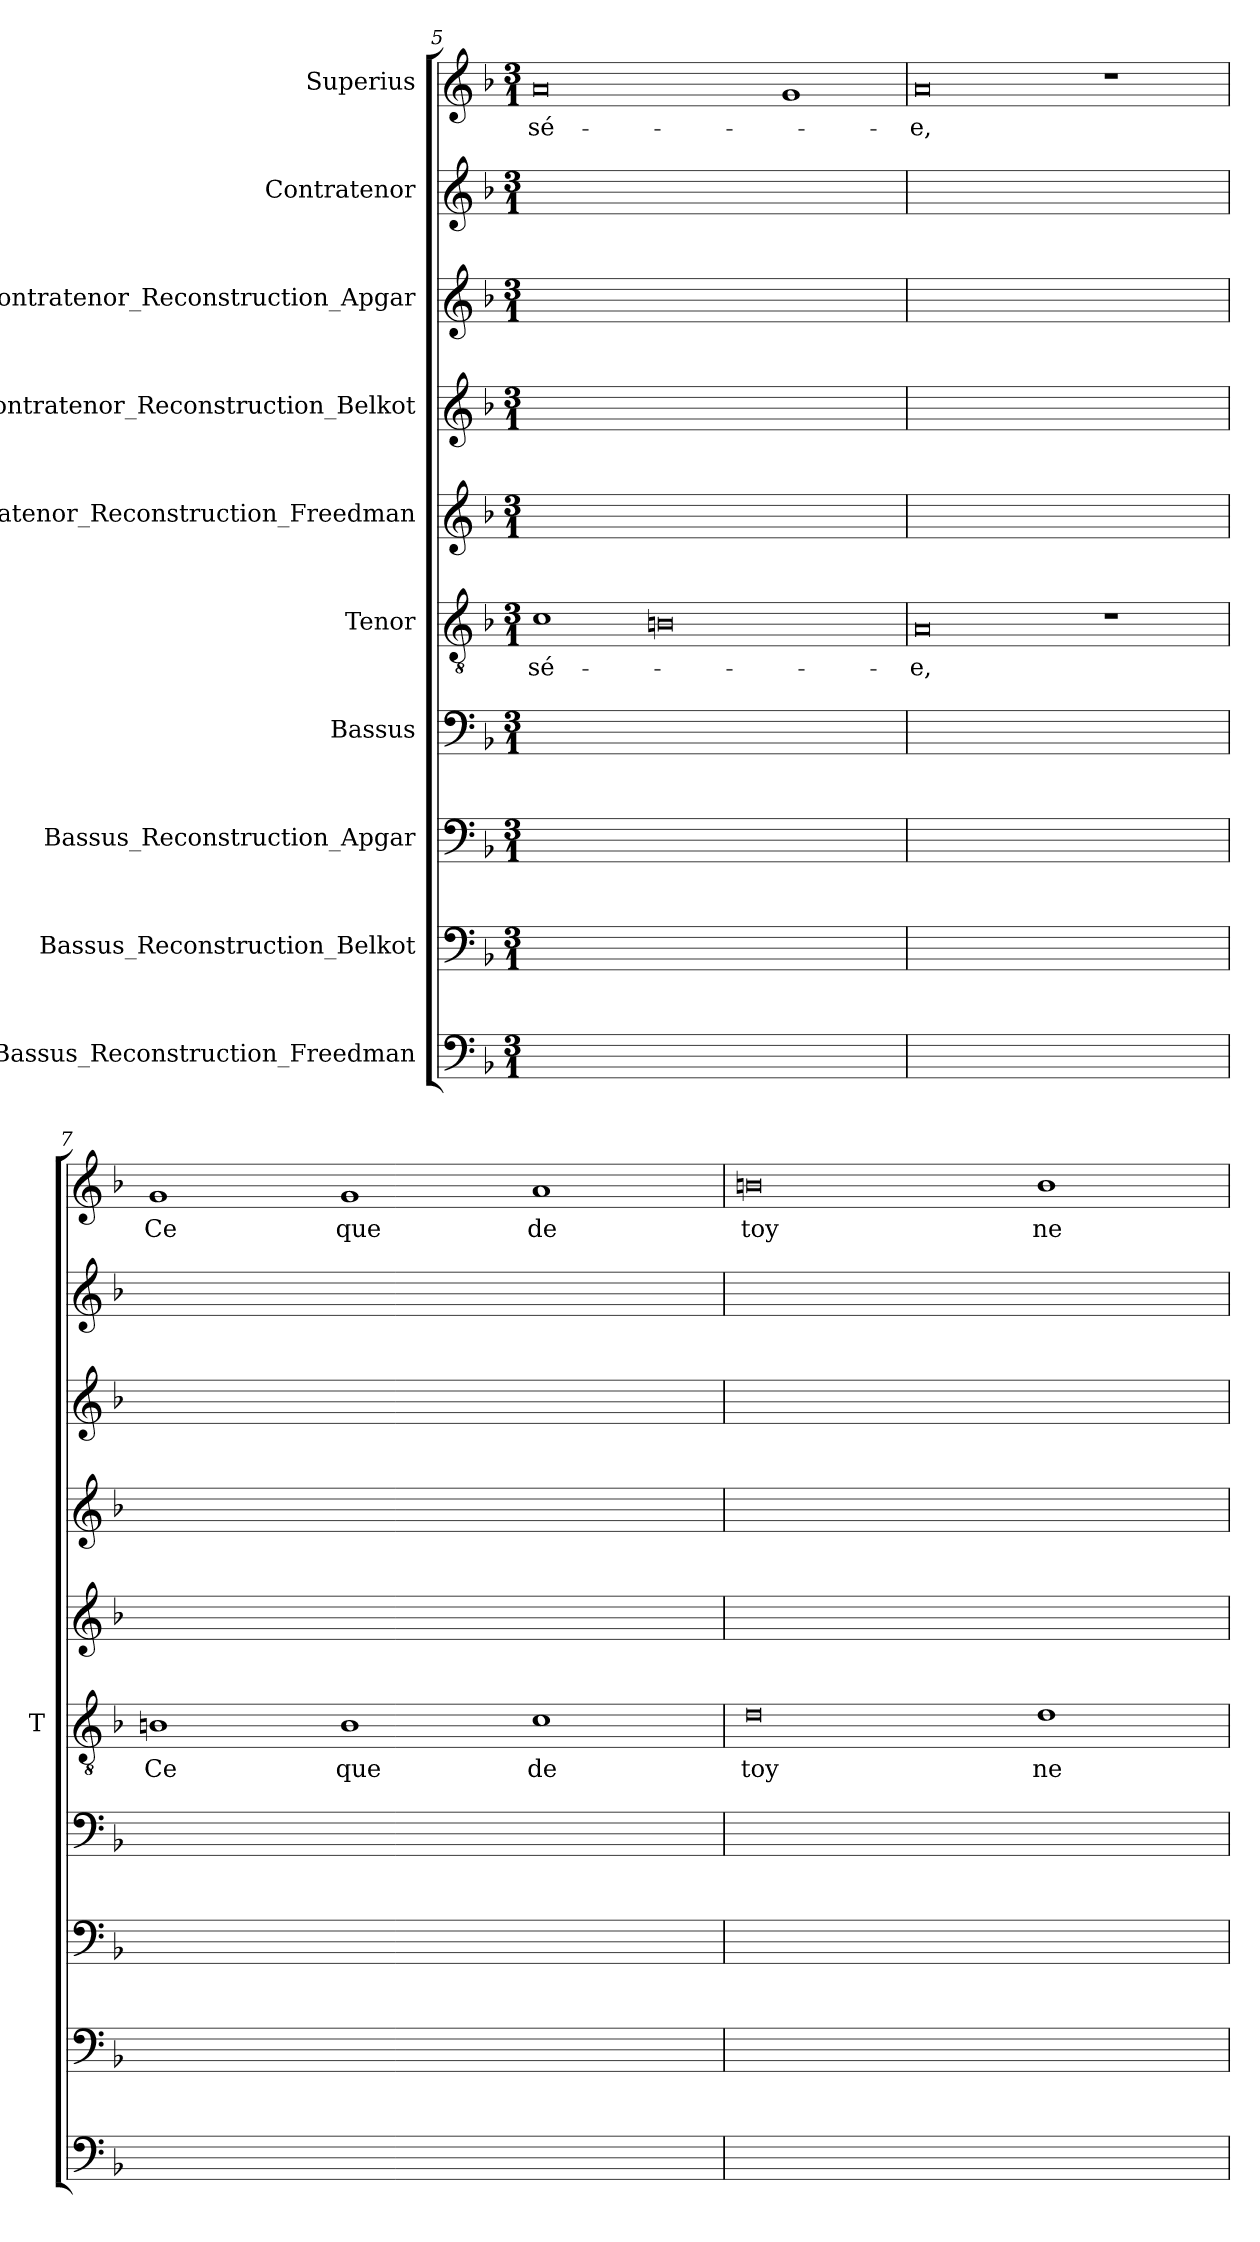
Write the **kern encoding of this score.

**kern	**kern	**kern	**kern	**kern	**text	**kern	**kern	**kern	**kern	**kern	**text
*part10	*part9	*part8	*part7	*part6	*part6	*part5	*part4	*part3	*part2	*part1	*part1
*staff10	*staff9	*staff8	*staff7	*staff6	*staff6	*staff5	*staff4	*staff3	*staff2	*staff1	*staff1
*I"Bassus_Reconstruction_Freedman	*I"Bassus_Reconstruction_Belkot	*I"Bassus_Reconstruction_Apgar	*I"Bassus	*I"Tenor	*	*I"Contratenor_Reconstruction_Freedman	*I"Contratenor_Reconstruction_Belkot	*I"Contratenor_Reconstruction_Apgar	*I"Contratenor	*I"Superius	*
*	*	*	*	*I'T	*	*	*	*	*	*	*
*clefF4	*clefF4	*clefF4	*clefF4	*clefGv2	*	*clefG2	*clefG2	*clefG2	*clefG2	*clefG2	*
*k[b-]	*k[b-]	*k[b-]	*k[b-]	*k[b-]	*	*k[b-]	*k[b-]	*k[b-]	*k[b-]	*k[b-]	*
*M3/1	*M3/1	*M3/1	*M3/1	*M3/1	*	*M3/1	*M3/1	*M3/1	*M3/1	*M3/1	*
=5	=5	=5	=5	=5	=5	=5	=5	=5	=5	=5	=5
0.ryy	0.ryy	0.ryy	0.ryy	1c	sé-	0.ryy	0.ryy	0.ryy	0.ryy	0a	sé-
.	.	.	.	0Bn	.	.	.	.	.	.	.
.	.	.	.	.	.	.	.	.	.	1g	.
=6	=6	=6	=6	=6	=6	=6	=6	=6	=6	=6	=6
0.ryy	0.ryy	0.ryy	0.ryy	0A	-e,	0.ryy	0.ryy	0.ryy	0.ryy	0a	-e,
.	.	.	.	1r	.	.	.	.	.	1r	.
=7	=7	=7	=7	=7	=7	=7	=7	=7	=7	=7	=7
0.ryy	0.ryy	0.ryy	0.ryy	1Bn	-Ce	0.ryy	0.ryy	0.ryy	0.ryy	1g	-Ce
.	.	.	.	1B	-que	.	.	.	.	1g	-que
.	.	.	.	1c	-de	.	.	.	.	1a	-de
=8	=8	=8	=8	=8	=8	=8	=8	=8	=8	=8	=8
0.ryy	0.ryy	0.ryy	0.ryy	0d	-toy	0.ryy	0.ryy	0.ryy	0.ryy	0bn	-toy
.	.	.	.	1d	-ne	.	.	.	.	1b	-ne
=	=	=	=	=	=	=	=	=	=	=	=
*-	*-	*-	*-	*-	*-	*-	*-	*-	*-	*-	*-
